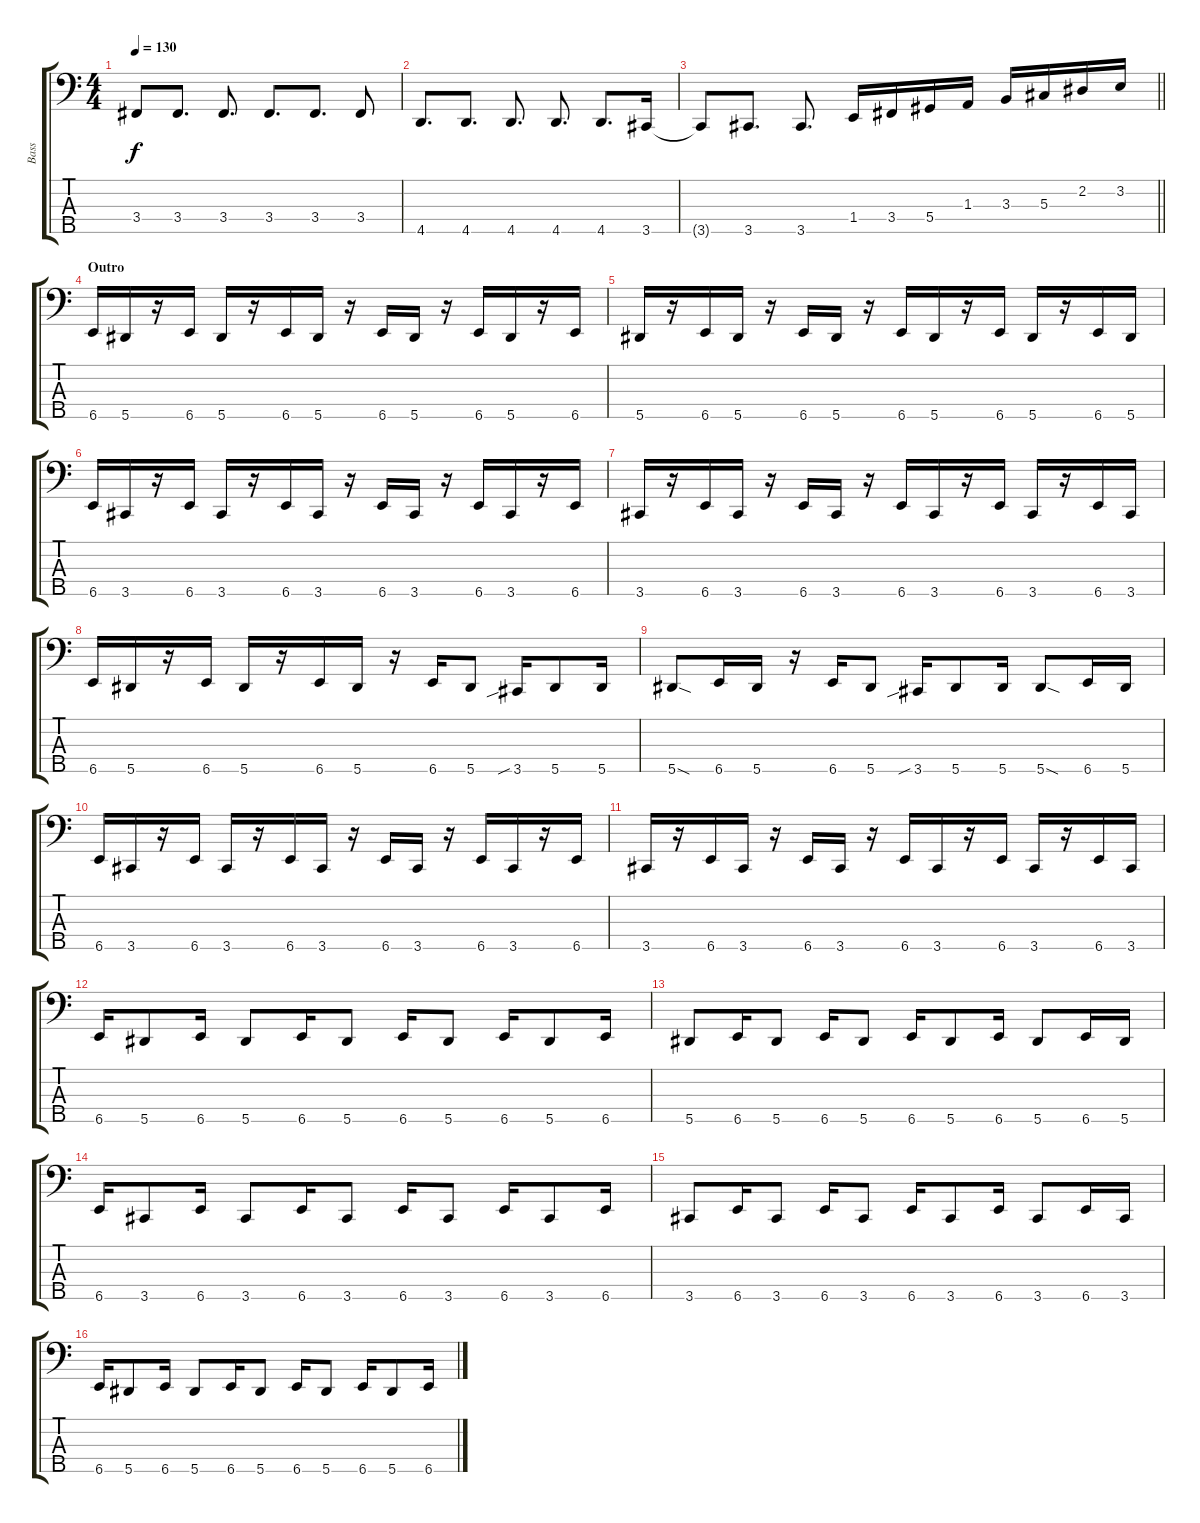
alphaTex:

\track ("Bass" "Bass") {instrument electricbassfinger}
\staff {score tabs}
\tuning (Gb2 Db2 Ab1 Eb1 Bb0) {hide}
\ts (4 4)
\tempo 130
\clef f4
\ks c
3.4{t}.8{dy f} 3.4.8{d} 3.4.8{d} 3.4.8{d} 3.4.8{d} 3.4.8 |
4.5.8{d} 4.5.8{d} 4.5.8{d} 4.5.8{d} 4.5.8{d} 3.5.16 |
\barLineRight lightlight
3.5{t}.8 3.5.8{d} 3.5.8{d} 1.4.16 3.4.16 5.4.16 1.3.16 3.3.16 5.3.16 2.2.16 3.2.16 |
\section ("" "Outro")
6.5.16 5.5.16 r.16 6.5.16 5.5.16 r.16 6.5.16 5.5.16 r.16 6.5.16 5.5.16 r.16 6.5.16 5.5.16 r.16 6.5.16 |
5.5.16 r.16 6.5.16 5.5.16 r.16 6.5.16 5.5.16 r.16 6.5.16 5.5.16 r.16 6.5.16 5.5.16 r.16 6.5.16 5.5.16 |
6.5.16 3.5.16 r.16 6.5.16 3.5.16 r.16 6.5.16 3.5.16 r.16 6.5.16 3.5.16 r.16 6.5.16 3.5.16 r.16 6.5.16 |
3.5.16 r.16 6.5.16 3.5.16 r.16 6.5.16 3.5.16 r.16 6.5.16 3.5.16 r.16 6.5.16 3.5.16 r.16 6.5.16 3.5.16 |
6.5.16 5.5.16 r.16 6.5.16 5.5.16 r.16 6.5.16 5.5.16 r.16 6.5.16 5.5.8 3.5{sib}.16 5.5.8 5.5.16 |
5.5{sod}.8 6.5.16 5.5.16 r.16 6.5.16 5.5.8 3.5{sib}.16 5.5.8 5.5.16 5.5{sod}.8 6.5.16 5.5.16 |
6.5.16 3.5.16 r.16 6.5.16 3.5.16 r.16 6.5.16 3.5.16 r.16 6.5.16 3.5.16 r.16 6.5.16 3.5.16 r.16 6.5.16 |
3.5.16 r.16 6.5.16 3.5.16 r.16 6.5.16 3.5.16 r.16 6.5.16 3.5.16 r.16 6.5.16 3.5.16 r.16 6.5.16 3.5.16 |
6.5.16 5.5.8 6.5.16 5.5.8 6.5.16 5.5.8 6.5.16 5.5.8 6.5.16 5.5.8 6.5.16 |
5.5.8 6.5.16 5.5.8 6.5.16 5.5.8 6.5.16 5.5.8 6.5.16 5.5.8 6.5.16 5.5.16 |
6.5.16 3.5.8 6.5.16 3.5.8 6.5.16 3.5.8 6.5.16 3.5.8 6.5.16 3.5.8 6.5.16 |
3.5.8 6.5.16 3.5.8 6.5.16 3.5.8 6.5.16 3.5.8 6.5.16 3.5.8 6.5.16 3.5.16 |
6.5.16 5.5.8 6.5.16 5.5.8 6.5.16 5.5.8 6.5.16 5.5.8 6.5.16 5.5.8 6.5.16
